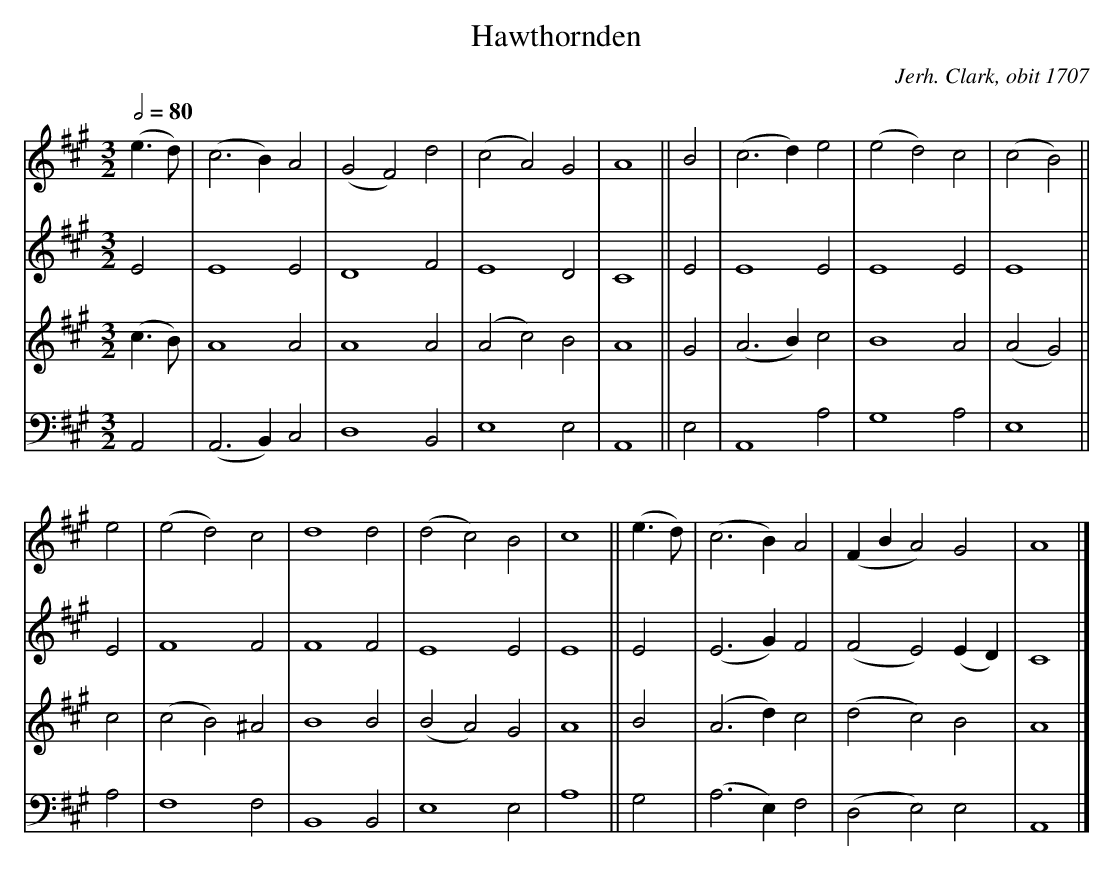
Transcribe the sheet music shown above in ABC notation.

X:1
T:Hawthornden
C:Jerh. Clark, obit 1707
M:3/2
L:1/2
V:1                % 1st Soprano or Air
V:2                % 2nd Soprano or Alto
V:3 transpose -12  % Tenore
V:4 bass           % Bass
Q:1/2=80
K:A
V:1 (e/>d/)|(c>  B)  A |(GF)d  |(cA)G |A2  ||B |(c>d)e |(ed)c |(cB)||
V:2  E     | E2      E | D2 F  | E2 D |C2  ||E | E2  E | E2 E | E2 ||
V:3 (c/>B/)| A2      A | A2 A  |(Ac)B |A2  ||G |(A>B)c | B2 A |(AG)||
V:4  A,,   |(A,,>B,,)C,| D,2B,,| E,2E,|A,,2||E,| A,,2A,| G,2A,| E,2||
V:1 e |(ed) c |d2  d  |(dc)B |c2 ||(e/>d/)|(c> B) A |(F/B/A) G    |A2  |]
V:2 E | F2  F |F2  F  | E2 E |E2 || E     |(E> G) F |(F   E)(E/D/)|C2  |]
V:3 c |(cB)^A |B2  B  |(BA)G |A2 || B     |(A> d) c |(d   c) B    |A2  |]
V:4 A,| F,2 F,|B,,2B,,| E,2E,|A,2|| G,    |(A,>E,)F,|(D,  E,)E,   |A,,2|]
